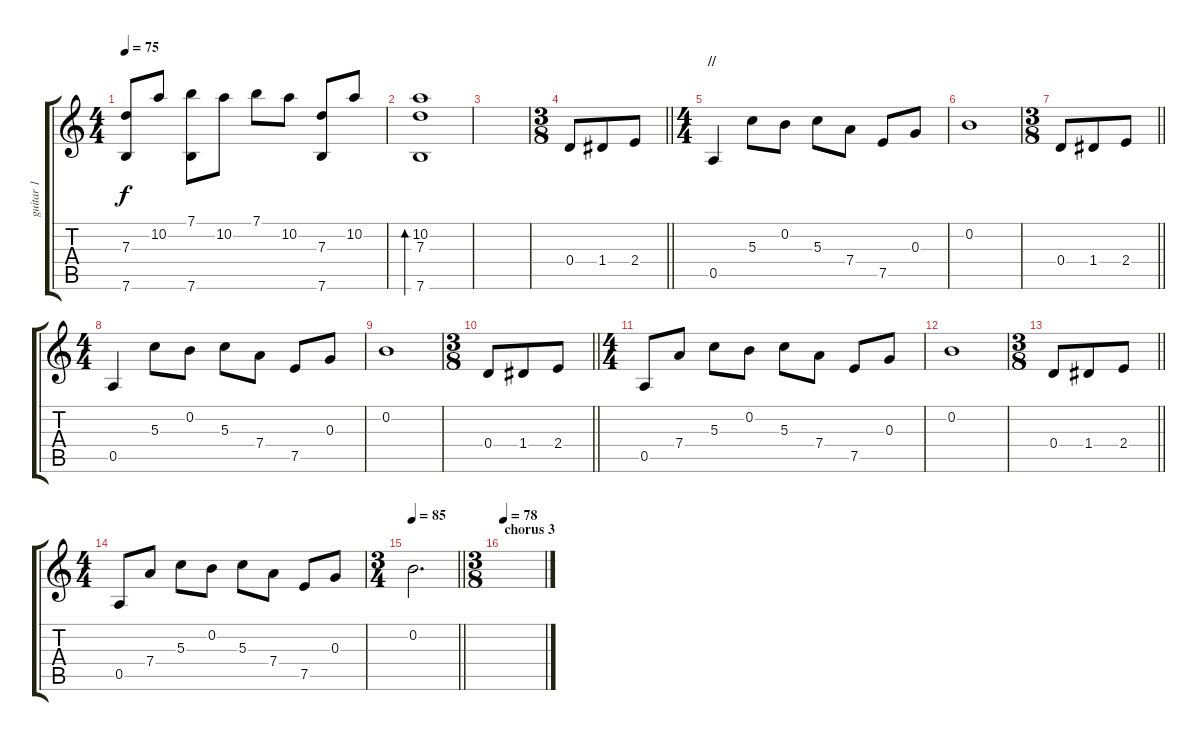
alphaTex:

\track ("guitar 1" "guitar 1") {instrument acousticguitarnylon}
\staff {score tabs}
\tuning (E4 B3 G3 D3 A2 E2) {hide}
\ts (4 4)
\tempo 75
\clef g2
\ks c
(7.3 7.6).8{dy f} 10.2.8 (7.1 7.6).8 10.2.8 7.1.8 10.2.8 (7.3 7.6).8 10.2.8 |
(10.2 7.3 7.6).1{bd 60} |
|
\ts (3 8)
\barLineRight lightlight
0.4.8 1.4.8 2.4.8 |
\ts (4 4)
\section ("" "//")
0.5.4 5.3.8 0.2.8 5.3.8 7.4.8 7.5.8 0.3.8 |
0.2.1 |
\ts (3 8)
\barLineRight lightlight
0.4.8 1.4.8 2.4.8 |
\ts (4 4)
0.5.4 5.3.8 0.2.8 5.3.8 7.4.8 7.5.8 0.3.8 |
0.2.1 |
\ts (3 8)
\barLineRight lightlight
0.4.8 1.4.8 2.4.8 |
\ts (4 4)
0.5.8 7.4.8 5.3.8 0.2.8 5.3.8 7.4.8 7.5.8 0.3.8 |
0.2.1 |
\ts (3 8)
\barLineRight lightlight
0.4.8 1.4.8 2.4.8 |
\ts (4 4)
0.5.8 7.4.8 5.3.8 0.2.8 5.3.8 7.4.8 7.5.8 0.3.8 |
\ts (3 4)
\tempo 85
\barLineRight lightlight
0.2.2{d} |
\ts (3 8)
\section ("" "chorus 3")
\tempo 78
